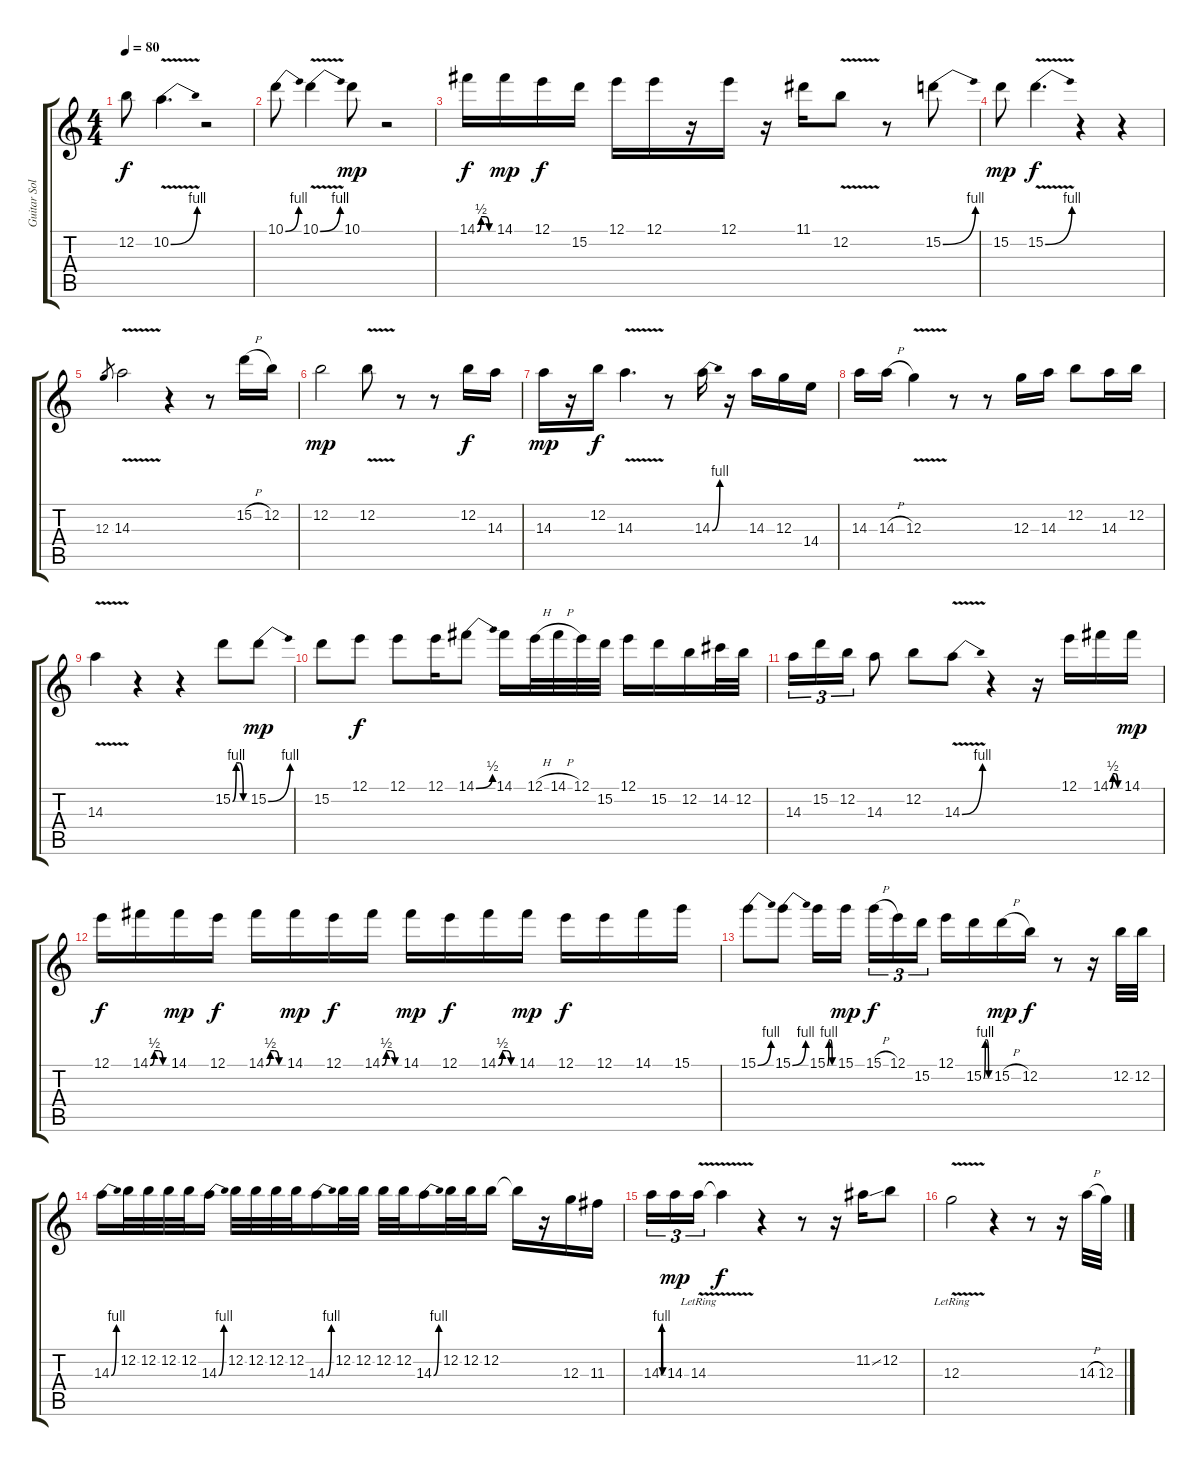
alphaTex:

\track ("Guitar Solo" "Guitar Sol") {instrument overdrivenguitar}
\staff {score tabs}
\tuning (E4 B3 G3 D3 A2 E2) {hide}
\ts (4 4)
\tempo 80
\clef g2
\ks c
12.2.8{dy f} 10.2{be (bend 0 0 60 4) v}.4{d} r.2 |
10.1{be (bend 0 0 60 4)}.8 10.1{be (bend 0 0 60 4) v}.4 10.1.8{dy mp} r.2 |
14.1{be (custom 0 0 15 2 30 2 45 0 60 0)}.16{dy f} 14.1.16{dy mp} 12.1.16{dy f} 15.2.16 12.1.16 12.1.16 r.16 12.1.16 r.16 11.1.16 12.2{v}.8 r.8 15.2{be (bend 0 0 60 4)}.8 |
15.2.8{dy mp} 15.2{be (bend 0 0 60 4) v}.4{d dy f} r.4 r.4 |
12.3.8{gr} 14.3{v}.2 r.4 r.8 15.2{h}.16 12.2.16 |
12.2.2{dy mp} 12.2{v}.8 r.8 r.8 12.2.16{dy f} 14.3.16 |
14.3.16{dy mp} r.16 12.2.16{dy f} 14.3{v}.4{d} r.8 14.3{be (bend 0 0 60 4)}.16 r.16 14.3.16 12.3.16 14.4.16 |
14.3.16 14.3{h}.16 12.3{v}.4 r.8 r.8 12.3.16 14.3.16 12.2.8 14.3.16 12.2.16 |
14.3{v}.4 r.4 r.4 15.2{be (custom 0 0 15 4 30 4 45 0 60 0)}.8 15.2{be (bend 0 0 60 4)}.8{dy mp} |
15.2.8 12.1.8{dy f} 12.1.8 12.1.16 14.1{be (bend 0 0 60 2)}.8 14.1.16 12.1{h}.32 14.1{h}.32 12.1.32 15.2.32 12.1.16 15.2.16 12.2.16 14.2.32 12.2.32 |
14.3.16{tu (3 2)} 15.2.16{tu (3 2)} 12.2.16{tu (3 2)} 14.3.8 12.2.8 14.3{be (bend 0 0 60 4) v}.8 r.4 r.16 12.1.16 14.1{be (custom 0 0 15 2 30 2 45 0 60 0)}.16 14.1.16{dy mp} |
12.1.16{dy f} 14.1{be (custom 0 0 15 2 30 2 45 0 60 0)}.16 14.1.16{dy mp} 12.1.16{dy f} 14.1{be (custom 0 0 15 2 30 2 45 0 60 0)}.16 14.1.16{dy mp} 12.1.16{dy f} 14.1{be (custom 0 0 15 2 30 2 45 0 60 0)}.16 14.1.16{dy mp} 12.1.16{dy f} 14.1{be (custom 0 0 15 2 30 2 45 0 60 0)}.16 14.1.16{dy mp} 12.1.16{dy f} 12.1.16 14.1.16 15.1.16 |
15.1{be (bend 0 0 60 4)}.8 15.1{be (bend 0 0 60 4)}.8 15.1{be (custom 0 0 15 4 30 4 45 0 60 0)}.16 15.1.16{dy mp beam splitsecondary} 15.1{h}.16{tu (3 2) dy f} 12.1.16{tu (3 2)} 15.2.16{tu (3 2)} 12.1.16 15.2{be (custom 0 0 15 4 30 4 45 0 60 0)}.16 15.2{h}.16{dy mp} 12.2.16{dy f} r.8 r.16 12.2.32 12.2.32 |
14.3{be (bend 0 0 60 4)}.16 12.2.32 12.2.32 12.2.32 12.2.32 14.3{be (bend 0 0 60 4)}.16 12.2.32 12.2.32 12.2.32 12.2.32 14.3{be (bend 0 0 60 4)}.16 12.2.32 12.2.32 12.2.32 12.2.32 14.3{be (bend 0 0 60 4)}.16 12.2.32 12.2.32 12.2.16 12.2{t}.16 r.16 12.3.16 11.3.16 |
14.3{be (custom 0 0 15 4 30 4 45 0 60 0)}.16{tu (3 2)} 14.3.16{tu (3 2) dy mp} 14.3{v lr}.16{tu (3 2)} 14.3{t}.4{dy f} r.4 r.8 r.16 11.2{ss}.16 12.2.8 |
12.3{v lr}.2 r.4 r.8 r.16 14.3{h}.32 12.3{h}.32
